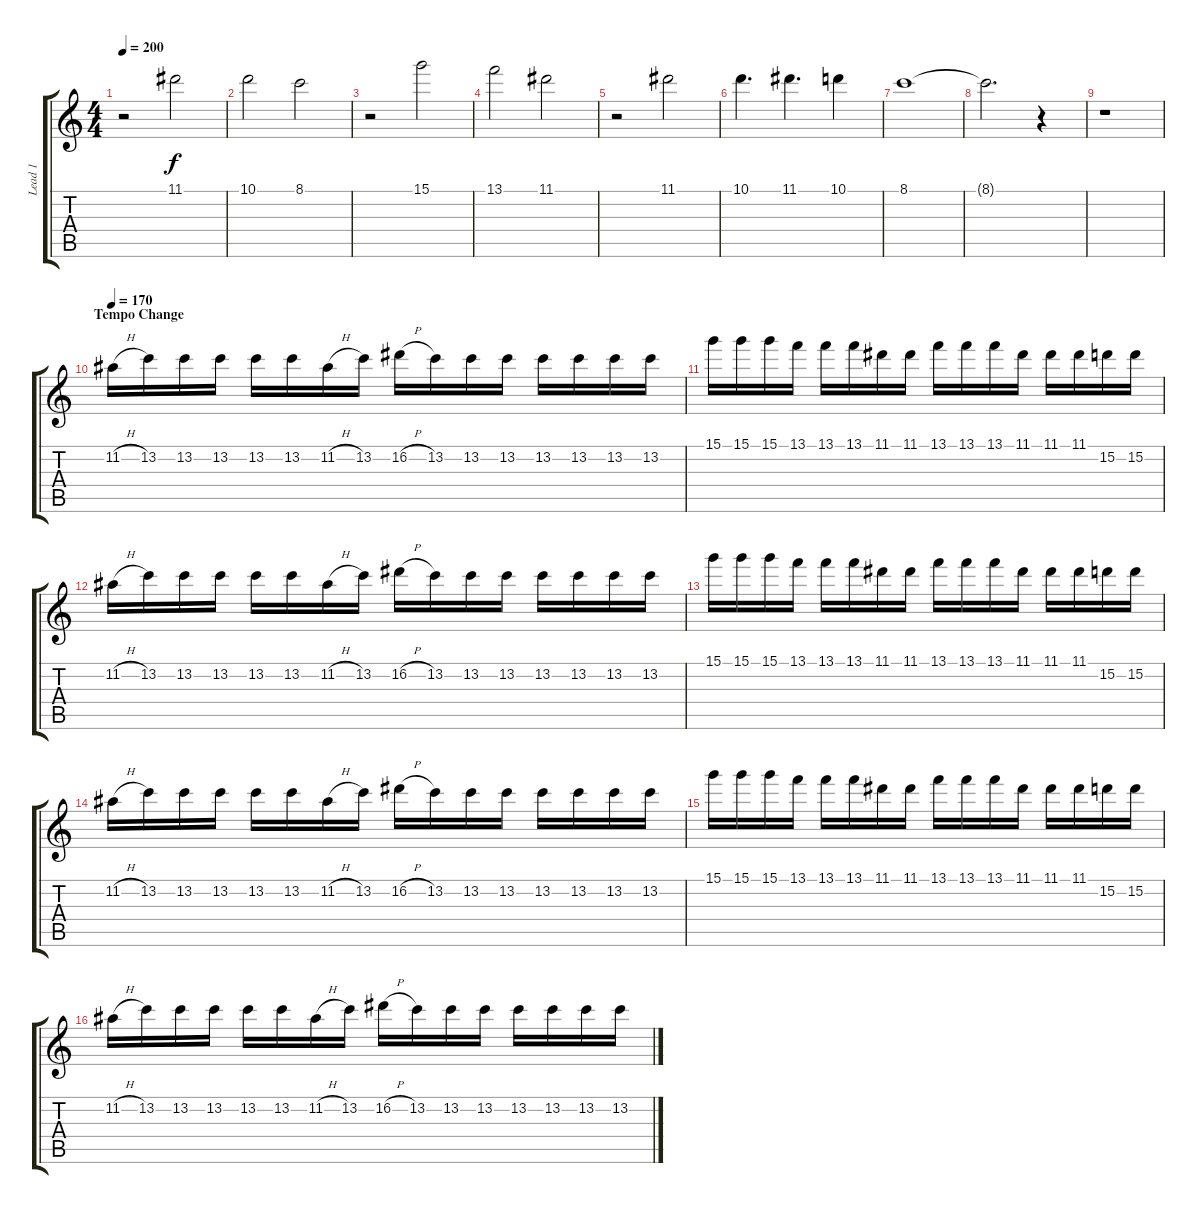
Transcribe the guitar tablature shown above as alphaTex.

\track ("Lead 1" "Lead 1") {instrument overdrivenguitar}
\staff {score tabs}
\tuning (E4 B3 G3 D3 A2 E2) {hide}
\ts (4 4)
\section ("" "")
\tempo 200
\clef g2
\ks c
r.2{dy f} 11.1.2 |
10.1.2 8.1.2 |
r.2 15.1.2 |
13.1.2 11.1.2 |
r.2 11.1.2 |
10.1.4{d} 11.1.4{d} 10.1.4 |
8.1.1 |
8.1{t}.2{d} r.4 |
r.1 |
\section ("" "Tempo Change")
\tempo 170
11.2{h}.16 13.2.16 13.2.16 13.2.16 13.2.16 13.2.16 11.2{h}.16 13.2.16 16.2{h}.16 13.2.16 13.2.16 13.2.16 13.2.16 13.2.16 13.2.16 13.2.16 |
15.1.16 15.1.16 15.1.16 13.1.16 13.1.16 13.1.16 11.1.16 11.1.16 13.1.16 13.1.16 13.1.16 11.1.16 11.1.16 11.1.16 15.2.16 15.2.16 |
11.2{h}.16 13.2.16 13.2.16 13.2.16 13.2.16 13.2.16 11.2{h}.16 13.2.16 16.2{h}.16 13.2.16 13.2.16 13.2.16 13.2.16 13.2.16 13.2.16 13.2.16 |
15.1.16 15.1.16 15.1.16 13.1.16 13.1.16 13.1.16 11.1.16 11.1.16 13.1.16 13.1.16 13.1.16 11.1.16 11.1.16 11.1.16 15.2.16 15.2.16 |
11.2{h}.16 13.2.16 13.2.16 13.2.16 13.2.16 13.2.16 11.2{h}.16 13.2.16 16.2{h}.16 13.2.16 13.2.16 13.2.16 13.2.16 13.2.16 13.2.16 13.2.16 |
15.1.16 15.1.16 15.1.16 13.1.16 13.1.16 13.1.16 11.1.16 11.1.16 13.1.16 13.1.16 13.1.16 11.1.16 11.1.16 11.1.16 15.2.16 15.2.16 |
11.2{h}.16 13.2.16 13.2.16 13.2.16 13.2.16 13.2.16 11.2{h}.16 13.2.16 16.2{h}.16 13.2.16 13.2.16 13.2.16 13.2.16 13.2.16 13.2.16 13.2.16
